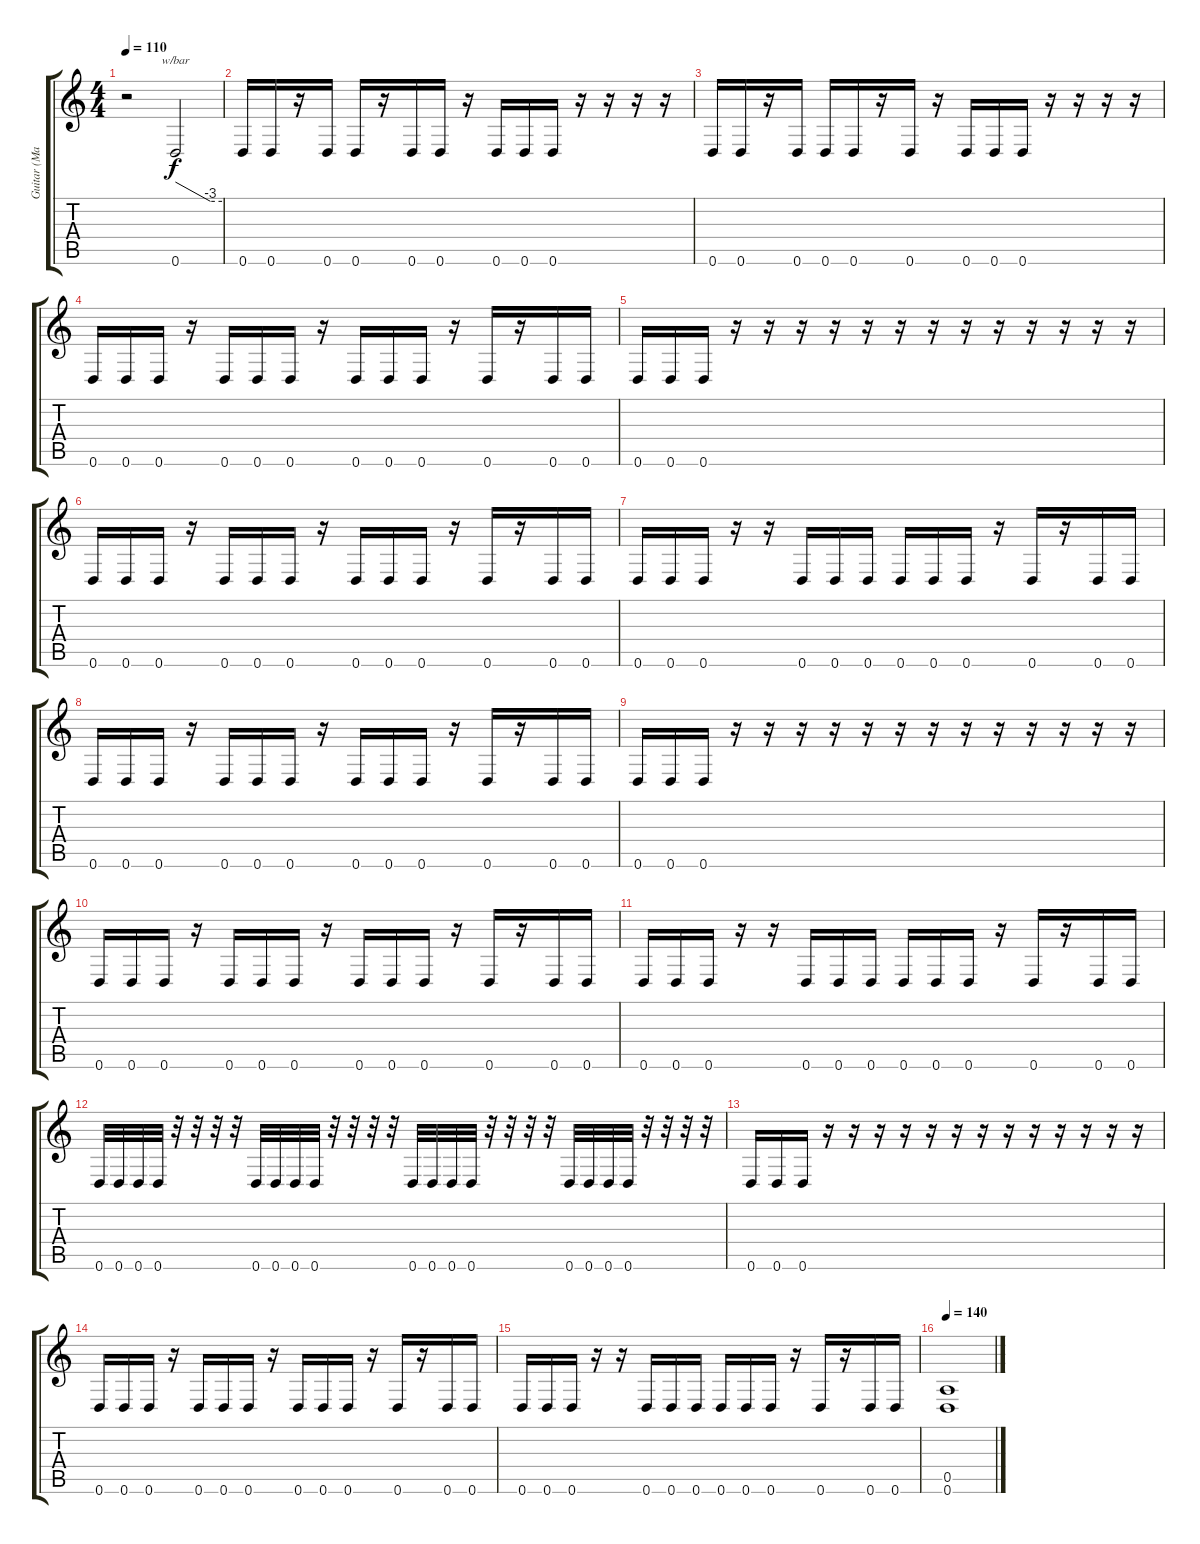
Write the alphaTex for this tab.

\track ("Guitar (Martin)" "Guitar (Ma") {instrument distortionguitar}
\staff {score tabs}
\tuning (E4 B3 G3 D3 A2 D2) {hide}
\ts (4 4)
\tempo 110
\clef g2
\ks c
r.2{dy f} 0.6.2{tbe (custom default 0 0 45 -12 60 -12)} |
0.6.16 0.6.16 r.16 0.6.16 0.6.16 r.16 0.6.16 0.6.16 r.16 0.6.16 0.6.16 0.6.16 r.16 r.16 r.16 r.16 |
0.6.16 0.6.16 r.16 0.6.16 0.6.16 0.6.16 r.16 0.6.16 r.16 0.6.16 0.6.16 0.6.16 r.16 r.16 r.16 r.16 |
0.6.16 0.6.16 0.6.16 r.16 0.6.16 0.6.16 0.6.16 r.16 0.6.16 0.6.16 0.6.16 r.16 0.6.16 r.16 0.6.16 0.6.16 |
0.6.16 0.6.16 0.6.16 r.16 r.16 r.16 r.16 r.16 r.16 r.16 r.16 r.16 r.16 r.16 r.16 r.16 |
0.6.16 0.6.16 0.6.16 r.16 0.6.16 0.6.16 0.6.16 r.16 0.6.16 0.6.16 0.6.16 r.16 0.6.16 r.16 0.6.16 0.6.16 |
0.6.16 0.6.16 0.6.16 r.16 r.16 0.6.16 0.6.16 0.6.16 0.6.16 0.6.16 0.6.16 r.16 0.6.16 r.16 0.6.16 0.6.16 |
0.6.16 0.6.16 0.6.16 r.16 0.6.16 0.6.16 0.6.16 r.16 0.6.16 0.6.16 0.6.16 r.16 0.6.16 r.16 0.6.16 0.6.16 |
0.6.16 0.6.16 0.6.16 r.16 r.16 r.16 r.16 r.16 r.16 r.16 r.16 r.16 r.16 r.16 r.16 r.16 |
0.6.16 0.6.16 0.6.16 r.16 0.6.16 0.6.16 0.6.16 r.16 0.6.16 0.6.16 0.6.16 r.16 0.6.16 r.16 0.6.16 0.6.16 |
0.6.16 0.6.16 0.6.16 r.16 r.16 0.6.16 0.6.16 0.6.16 0.6.16 0.6.16 0.6.16 r.16 0.6.16 r.16 0.6.16 0.6.16 |
0.6.32 0.6.32 0.6.32 0.6.32 r.32 r.32 r.32 r.32 0.6.32 0.6.32 0.6.32 0.6.32 r.32 r.32 r.32 r.32 0.6.32 0.6.32 0.6.32 0.6.32 r.32 r.32 r.32 r.32 0.6.32 0.6.32 0.6.32 0.6.32 r.32 r.32 r.32 r.32 |
0.6.16 0.6.16 0.6.16 r.16 r.16 r.16 r.16 r.16 r.16 r.16 r.16 r.16 r.16 r.16 r.16 r.16 |
0.6.16 0.6.16 0.6.16 r.16 0.6.16 0.6.16 0.6.16 r.16 0.6.16 0.6.16 0.6.16 r.16 0.6.16 r.16 0.6.16 0.6.16 |
0.6.16 0.6.16 0.6.16 r.16 r.16 0.6.16 0.6.16 0.6.16 0.6.16 0.6.16 0.6.16 r.16 0.6.16 r.16 0.6.16 0.6.16 |
\tempo 140
(0.5 0.6).1
